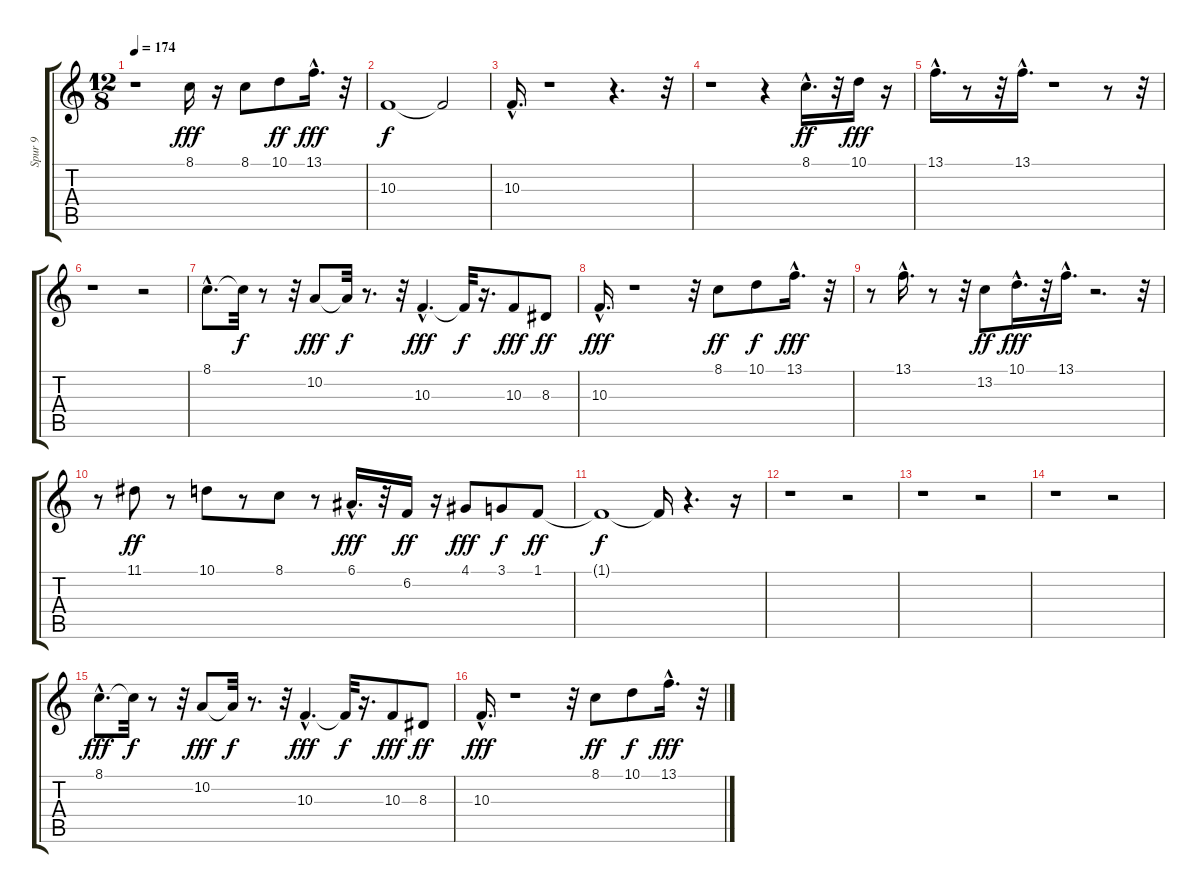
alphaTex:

\track ("Spur 9" "Spur 9") {instrument brasssection}
\staff {score tabs}
\tuning (E4 B3 G3 D3 A2 E2) {hide}
\ts (12 8)
\tempo 174
\clef g2
\ks c
r.1{dy fff} 8.1.16 r.16 8.1.8 10.1.8{dy ff} 13.1{hac}.16{d dy fff} r.32 |
10.3.1{dy f} 10.3{t}.2 |
10.3{hac}.16{d} r.1 r.4{d} r.32 |
r.1 r.4 8.1{hac}.16{d dy ff} r.32 10.1.16{dy fff} r.16 |
13.1{hac}.16{d} r.8 r.32 13.1{hac}.16{d} r.1 r.8 r.32 |
r.1 r.2 |
8.1{hac}.8{d} 8.1{t}.32{dy f} r.8 r.32 10.2.8{dy fff} 10.2{t}.32{dy f} r.8{d} r.32 10.3{hac}.4{d dy fff} 10.3{t}.32{dy f} r.16{d} 10.3.8{dy fff} 8.3.8{dy ff} |
10.3{hac}.16{d dy fff} r.1 r.32 8.1.8{dy ff} 10.1.8{dy f} 13.1{hac}.16{d dy fff} r.32 |
r.8 13.1{hac}.16{d} r.8 r.32 13.2.8{dy ff} 10.1{hac}.16{d dy fff} r.32 13.1{hac}.16{d} r.2{d} r.32 |
r.8 11.1.8{dy ff} r.8 10.1.8 r.8 8.1.8 r.8 6.1{hac}.16{d dy fff} r.32 6.2.16{dy ff} r.16 4.1.8{dy fff} 3.1.8{dy f} 1.1.8{dy ff} |
1.1{t}.1{dy f} 1.1{t}.16 r.4{d} r.16 |
r.1 r.2 |
r.1 r.2 |
r.1 r.2 |
8.1{hac}.8{d dy fff} 8.1{t}.32{dy f} r.8 r.32 10.2.8{dy fff} 10.2{t}.32{dy f} r.8{d} r.32 10.3{hac}.4{d dy fff} 10.3{t}.32{dy f} r.16{d} 10.3.8{dy fff} 8.3.8{dy ff} |
10.3{hac}.16{d dy fff} r.1 r.32 8.1.8{dy ff} 10.1.8{dy f} 13.1{hac}.16{d dy fff} r.32
